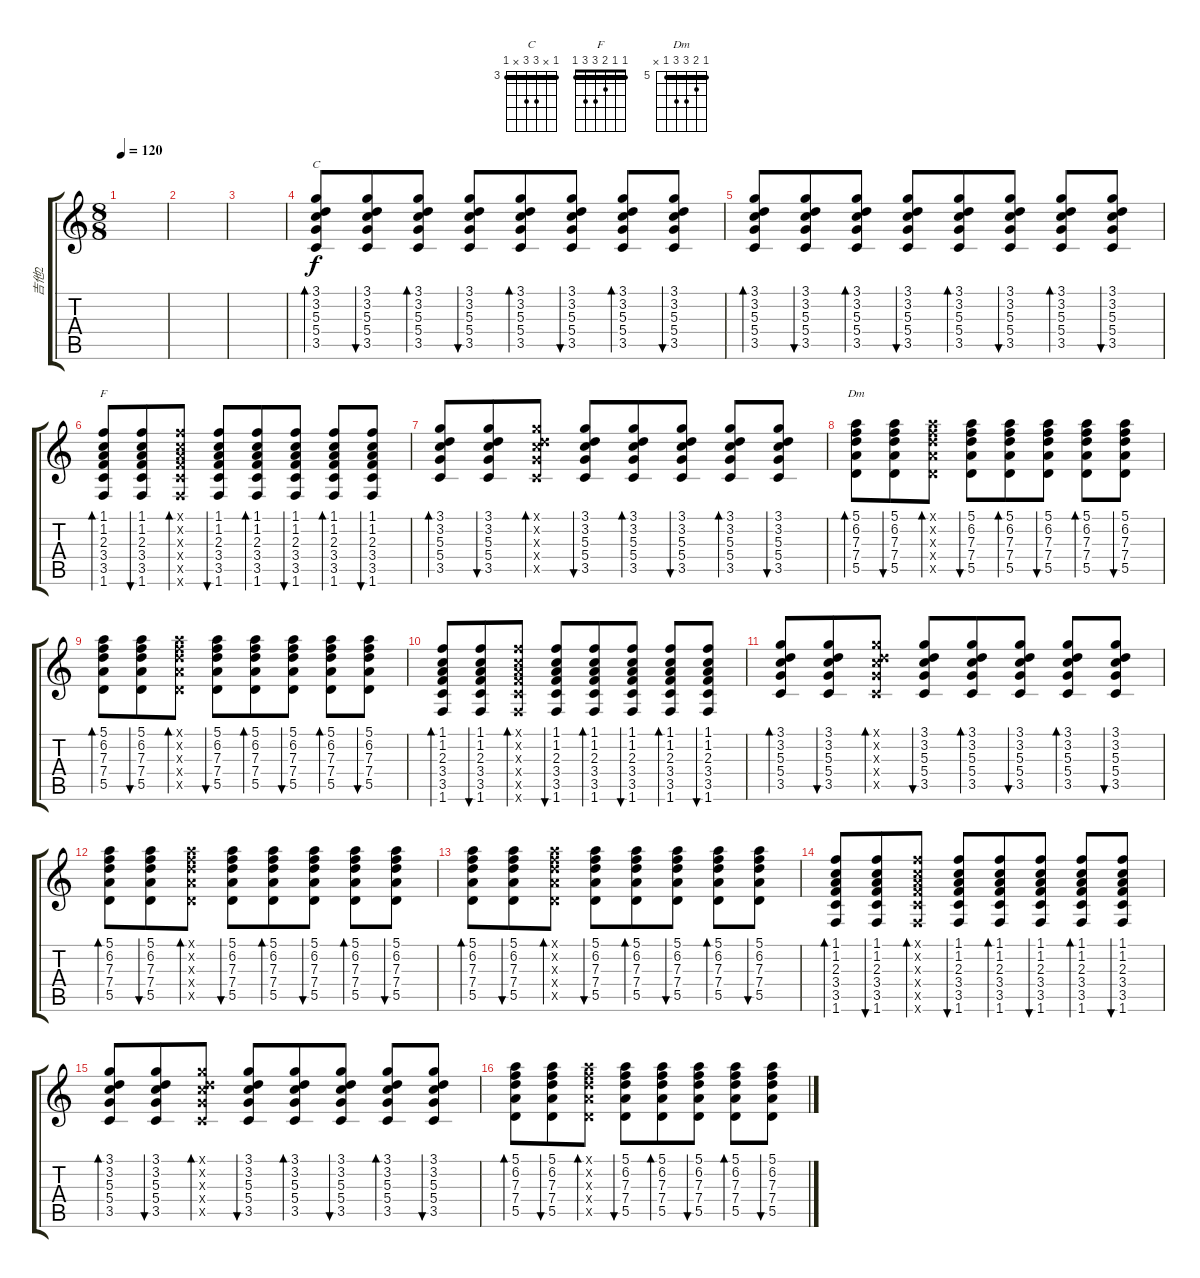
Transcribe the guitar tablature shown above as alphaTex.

\track ("吉他2" "吉他2") {instrument distortionguitar}
\staff {score tabs}
\tuning (E4 B3 G3 D3 A2 E2) {hide}
\chord ("C" 3 x 5 5 x 3) {firstfret 3 barre 3}
\chord ("F" 1 1 2 3 3 1) {barre 1}
\chord ("Dm" 5 6 7 7 5 x) {firstfret 5 barre 5}
\ts (8 8)
\tempo 120
\clef g2
\ks c
|
|
|
(3.1 3.2 5.3 5.4 3.5).8{bd 60 ch "C"} (3.1 3.2 5.3 5.4 3.5).8{bu 60} (3.1 3.2 5.3 5.4 3.5).8{bd 60} (3.1 3.2 5.3 5.4 3.5).8{bu 60} (3.1 3.2 5.3 5.4 3.5).8{bd 60} (3.1 3.2 5.3 5.4 3.5).8{bu 60} (3.1 3.2 5.3 5.4 3.5).8{bd 60} (3.1 3.2 5.3 5.4 3.5).8{bu 60} |
(3.1 3.2 5.3 5.4 3.5).8{bd 60} (3.1 3.2 5.3 5.4 3.5).8{bu 60} (3.1 3.2 5.3 5.4 3.5).8{bd 60} (3.1 3.2 5.3 5.4 3.5).8{bu 60} (3.1 3.2 5.3 5.4 3.5).8{bd 60} (3.1 3.2 5.3 5.4 3.5).8{bu 60} (3.1 3.2 5.3 5.4 3.5).8{bd 60} (3.1 3.2 5.3 5.4 3.5).8{bu 60} |
(1.1 1.2 2.3 3.4 3.5 1.6).8{bd 60 ch "F"} (1.1 1.2 2.3 3.4 3.5 1.6).8{bu 60} (1.1{x} 1.2{x} 2.3{x} 3.4{x} 3.5{x} 1.6{x}).8{bd 60} (1.1 1.2 2.3 3.4 3.5 1.6).8{bu 60} (1.1 1.2 2.3 3.4 3.5 1.6).8{bd 60} (1.1 1.2 2.3 3.4 3.5 1.6).8{bu 60} (1.1 1.2 2.3 3.4 3.5 1.6).8{bd 60} (1.1 1.2 2.3 3.4 3.5 1.6).8{bu 60} |
(3.1 3.2 5.3 5.4 3.5).8{bd 60} (3.1 3.2 5.3 5.4 3.5).8{bu 60} (3.1{x} 3.2{x} 5.3{x} 5.4{x} 3.5{x}).8{bd 60} (3.1 3.2 5.3 5.4 3.5).8{bu 60} (3.1 3.2 5.3 5.4 3.5).8{bd 60} (3.1 3.2 5.3 5.4 3.5).8{bu 60} (3.1 3.2 5.3 5.4 3.5).8{bd 60} (3.1 3.2 5.3 5.4 3.5).8{bu 60} |
(5.1 6.2 7.3 7.4 5.5).8{bd 60 ch "Dm"} (5.1 6.2 7.3 7.4 5.5).8{bu 60} (5.1{x} 6.2{x} 7.3{x} 7.4{x} 5.5{x}).8{bd 60} (5.1 6.2 7.3 7.4 5.5).8{bu 60} (5.1 6.2 7.3 7.4 5.5).8{bd 60} (5.1 6.2 7.3 7.4 5.5).8{bu 60} (5.1 6.2 7.3 7.4 5.5).8{bd 60} (5.1 6.2 7.3 7.4 5.5).8{bu 60} |
(5.1 6.2 7.3 7.4 5.5).8{bd 60} (5.1 6.2 7.3 7.4 5.5).8{bu 60} (5.1{x} 6.2{x} 7.3{x} 7.4{x} 5.5{x}).8{bd 60} (5.1 6.2 7.3 7.4 5.5).8{bu 60} (5.1 6.2 7.3 7.4 5.5).8{bd 60} (5.1 6.2 7.3 7.4 5.5).8{bu 60} (5.1 6.2 7.3 7.4 5.5).8{bd 60} (5.1 6.2 7.3 7.4 5.5).8{bu 60} |
(1.1 1.2 2.3 3.4 3.5 1.6).8{bd 60} (1.1 1.2 2.3 3.4 3.5 1.6).8{bu 60} (1.1{x} 1.2{x} 2.3{x} 3.4{x} 3.5{x} 1.6{x}).8{bd 60} (1.1 1.2 2.3 3.4 3.5 1.6).8{bu 60} (1.1 1.2 2.3 3.4 3.5 1.6).8{bd 60} (1.1 1.2 2.3 3.4 3.5 1.6).8{bu 60} (1.1 1.2 2.3 3.4 3.5 1.6).8{bd 60} (1.1 1.2 2.3 3.4 3.5 1.6).8{bu 60} |
(3.1 3.2 5.3 5.4 3.5).8{bd 60} (3.1 3.2 5.3 5.4 3.5).8{bu 60} (3.1{x} 3.2{x} 5.3{x} 5.4{x} 3.5{x}).8{bd 60} (3.1 3.2 5.3 5.4 3.5).8{bu 60} (3.1 3.2 5.3 5.4 3.5).8{bd 60} (3.1 3.2 5.3 5.4 3.5).8{bu 60} (3.1 3.2 5.3 5.4 3.5).8{bd 60} (3.1 3.2 5.3 5.4 3.5).8{bu 60} |
(5.1 6.2 7.3 7.4 5.5).8{bd 60} (5.1 6.2 7.3 7.4 5.5).8{bu 60} (5.1{x} 6.2{x} 7.3{x} 7.4{x} 5.5{x}).8{bd 60} (5.1 6.2 7.3 7.4 5.5).8{bu 60} (5.1 6.2 7.3 7.4 5.5).8{bd 60} (5.1 6.2 7.3 7.4 5.5).8{bu 60} (5.1 6.2 7.3 7.4 5.5).8{bd 60} (5.1 6.2 7.3 7.4 5.5).8{bu 60} |
(5.1 6.2 7.3 7.4 5.5).8{bd 60} (5.1 6.2 7.3 7.4 5.5).8{bu 60} (5.1{x} 6.2{x} 7.3{x} 7.4{x} 5.5{x}).8{bd 60} (5.1 6.2 7.3 7.4 5.5).8{bu 60} (5.1 6.2 7.3 7.4 5.5).8{bd 60} (5.1 6.2 7.3 7.4 5.5).8{bu 60} (5.1 6.2 7.3 7.4 5.5).8{bd 60} (5.1 6.2 7.3 7.4 5.5).8{bu 60} |
(1.1 1.2 2.3 3.4 3.5 1.6).8{bd 60} (1.1 1.2 2.3 3.4 3.5 1.6).8{bu 60} (1.1{x} 1.2{x} 2.3{x} 3.4{x} 3.5{x} 1.6{x}).8{bd 60} (1.1 1.2 2.3 3.4 3.5 1.6).8{bu 60} (1.1 1.2 2.3 3.4 3.5 1.6).8{bd 60} (1.1 1.2 2.3 3.4 3.5 1.6).8{bu 60} (1.1 1.2 2.3 3.4 3.5 1.6).8{bd 60} (1.1 1.2 2.3 3.4 3.5 1.6).8{bu 60} |
(3.1 3.2 5.3 5.4 3.5).8{bd 60} (3.1 3.2 5.3 5.4 3.5).8{bu 60} (3.1{x} 3.2{x} 5.3{x} 5.4{x} 3.5{x}).8{bd 60} (3.1 3.2 5.3 5.4 3.5).8{bu 60} (3.1 3.2 5.3 5.4 3.5).8{bd 60} (3.1 3.2 5.3 5.4 3.5).8{bu 60} (3.1 3.2 5.3 5.4 3.5).8{bd 60} (3.1 3.2 5.3 5.4 3.5).8{bu 60} |
(5.1 6.2 7.3 7.4 5.5).8{bd 60} (5.1 6.2 7.3 7.4 5.5).8{bu 60} (5.1{x} 6.2{x} 7.3{x} 7.4{x} 5.5{x}).8{bd 60} (5.1 6.2 7.3 7.4 5.5).8{bu 60} (5.1 6.2 7.3 7.4 5.5).8{bd 60} (5.1 6.2 7.3 7.4 5.5).8{bu 60} (5.1 6.2 7.3 7.4 5.5).8{bd 60} (5.1 6.2 7.3 7.4 5.5).8{bu 60}
